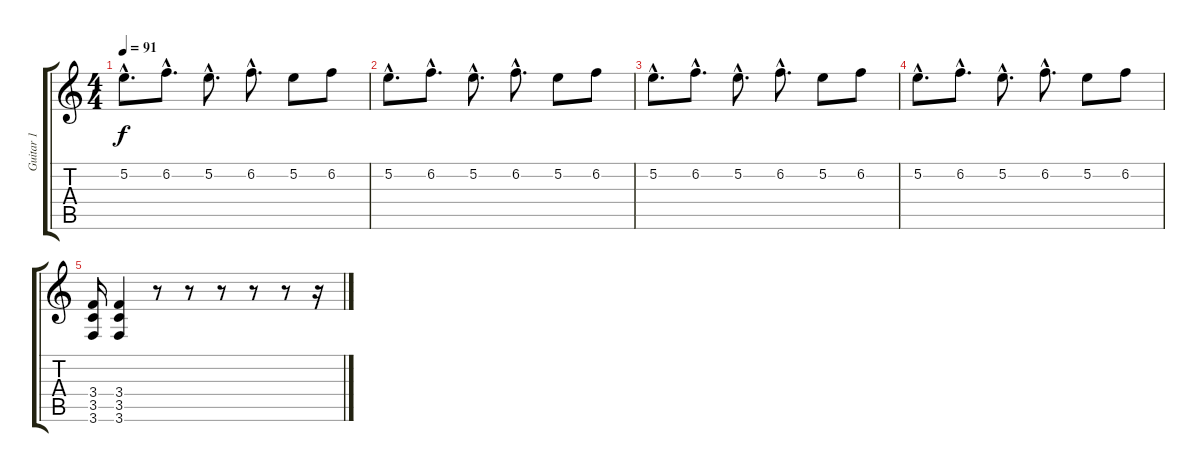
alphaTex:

\track ("Guitar 1" "Guitar 1") {instrument distortionguitar}
\staff {score tabs}
\tuning (E4 B3 G3 D3 A2 D2) {hide}
\ts (4 4)
\tempo 91
\clef g2
\ks c
5.2{hac}.8{d dy f} 6.2{hac}.8{d} 5.2{hac}.8{d} 6.2{hac}.8{d} 5.2.8 6.2.8 |
5.2{hac}.8{d} 6.2{hac}.8{d} 5.2{hac}.8{d} 6.2{hac}.8{d} 5.2.8 6.2.8 |
5.2{hac}.8{d} 6.2{hac}.8{d} 5.2{hac}.8{d} 6.2{hac}.8{d} 5.2.8 6.2.8 |
5.2{hac}.8{d} 6.2{hac}.8{d} 5.2{hac}.8{d} 6.2{hac}.8{d} 5.2.8 6.2.8 |
(3.4 3.5 3.6).16 (3.4 3.5 3.6).4 r.8 r.8 r.8 r.8 r.8 r.16
